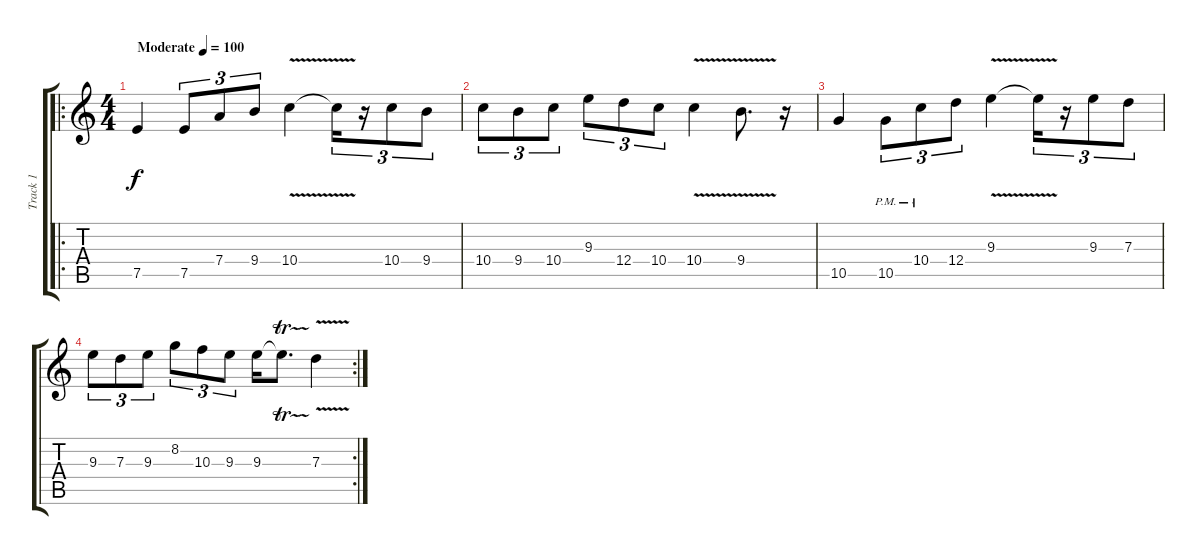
\track ("Track 1" "Track 1") {instrument distortionguitar}
\staff {score tabs}
\tuning (E4 B3 G3 D3 A2 E2) {hide}
\ro
\ts (4 4)
\tempo (100 "Moderate")
\clef g2
\ks c
7.5.4{dy f instrument distortionguitar} 7.5.8{tu (3 2)} 7.4.8{tu (3 2)} 9.4.8{tu (3 2)} 10.4{v}.4 10.4{t}.16{tu (3 2)} r.16{tu (3 2)} 10.4.8{tu (3 2)} 9.4.8{tu (3 2)} |
10.4.8{tu (3 2)} 9.4.8{tu (3 2)} 10.4.8{tu (3 2)} 9.3.8{tu (3 2)} 12.4.8{tu (3 2)} 10.4.8{tu (3 2)} 10.4{v}.4 9.4{v}.8{d} r.16 |
10.5.4 10.5{pm}.8{tu (3 2)} 10.4{pm}.8{tu (3 2)} 12.4.8{tu (3 2)} 9.3{v}.4 9.3{t}.16{tu (3 2)} r.16{tu (3 2)} 9.3.8{tu (3 2)} 7.3.8{tu (3 2)} |
\rc 2
9.3.8{tu (3 2)} 7.3.8{tu (3 2)} 9.3.8{tu (3 2)} 8.2.8{tu (3 2)} 10.3.8{tu (3 2)} 9.3.8{tu (3 2)} 9.3.16 9.3{tr (10 32) t}.8{d} 7.3{v}.4
